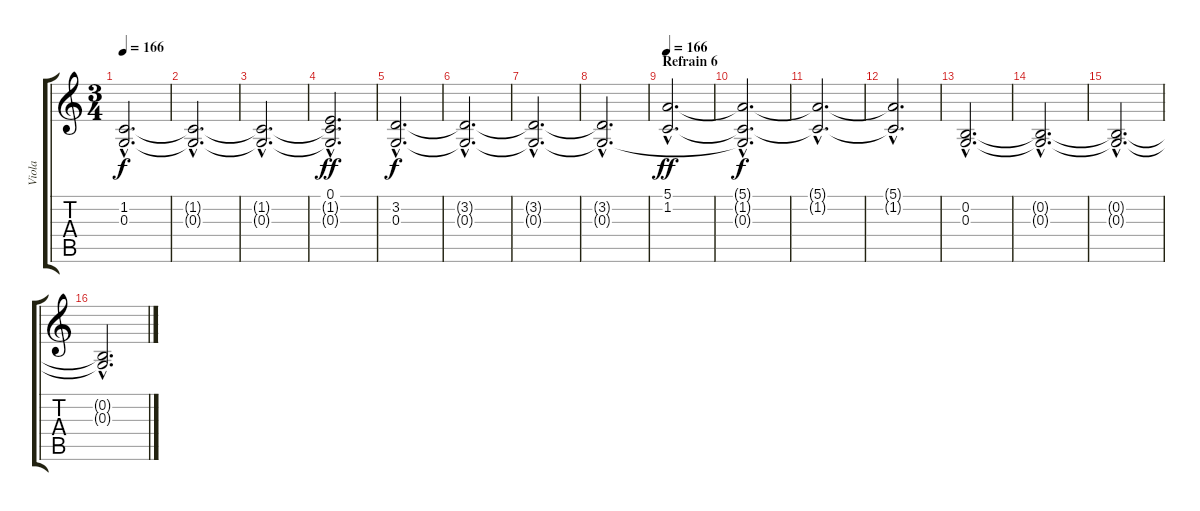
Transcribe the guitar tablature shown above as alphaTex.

\track ("Viola" "Viola") {instrument viola}
\staff {score tabs}
\tuning (E4 B3 G3 D3 A2 E2) {hide}
\ts (3 4)
\tempo 166
\clef g2
\ks c
(1.2{hac} 0.3{hac}).2{d dy f volume 8} |
(1.2{hac t} 0.3{hac t}).2{d} |
(1.2{hac t} 0.3{hac t}).2{d} |
(0.1{hac} 1.2{hac t} 0.3{hac t}).2{d dy ff} |
(3.2{hac} 0.3{hac}).2{d dy f} |
(3.2{hac t} 0.3{hac t}).2{d} |
(3.2{hac t} 0.3{hac t}).2{d} |
(3.2{hac t} 0.3{hac t}).2{d} |
\section ("" "Refrain 6")
\tempo 166
(5.1{hac} 1.2{hac}).2{d dy ff} |
(5.1{hac t} 1.2{hac t} 0.3{hac t}).2{d dy f} |
(5.1{hac t} 1.2{hac t}).2{d} |
(5.1{hac t} 1.2{hac t}).2{d} |
(0.2{hac} 0.3{hac}).2{d} |
(0.2{hac t} 0.3{hac t}).2{d} |
(0.2{hac t} 0.3{hac t}).2{d} |
(0.2{hac t} 0.3{hac t}).2{d}
